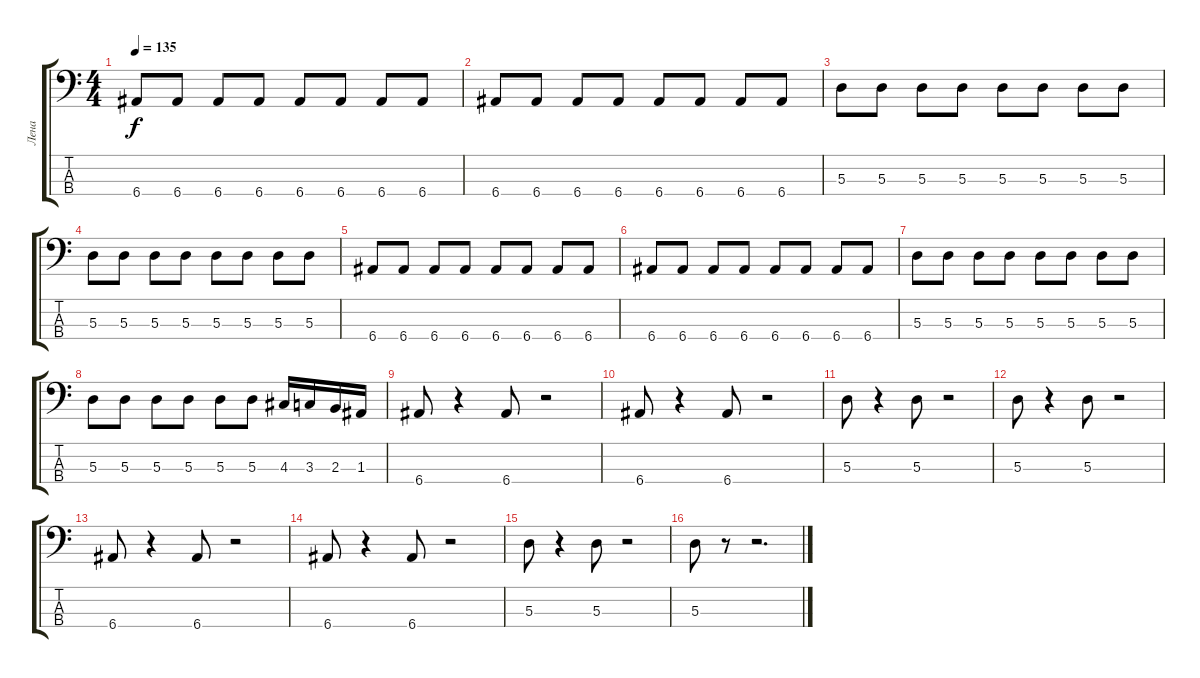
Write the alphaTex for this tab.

\track ("Лена" "Лена") {instrument electricbassfinger}
\staff {score tabs}
\tuning (G2 D2 A1 E1) {hide}
\ts (4 4)
\tempo 135
\clef f4
\ks c
6.4.8{dy f} 6.4.8 6.4.8 6.4.8 6.4.8 6.4.8 6.4.8 6.4.8 |
6.4.8 6.4.8 6.4.8 6.4.8 6.4.8 6.4.8 6.4.8 6.4.8 |
5.3.8 5.3.8 5.3.8 5.3.8 5.3.8 5.3.8 5.3.8 5.3.8 |
5.3.8 5.3.8 5.3.8 5.3.8 5.3.8 5.3.8 5.3.8 5.3.8 |
6.4.8 6.4.8 6.4.8 6.4.8 6.4.8 6.4.8 6.4.8 6.4.8 |
6.4.8 6.4.8 6.4.8 6.4.8 6.4.8 6.4.8 6.4.8 6.4.8 |
5.3.8 5.3.8 5.3.8 5.3.8 5.3.8 5.3.8 5.3.8 5.3.8 |
5.3.8 5.3.8 5.3.8 5.3.8 5.3.8 5.3.8 4.3.16 3.3.16 2.3.16 1.3.16 |
6.4.8 r.4 6.4.8 r.2 |
6.4.8 r.4 6.4.8 r.2 |
5.3.8 r.4 5.3.8 r.2 |
5.3.8 r.4 5.3.8 r.2 |
6.4.8 r.4 6.4.8 r.2 |
6.4.8 r.4 6.4.8 r.2 |
5.3.8 r.4 5.3.8 r.2 |
5.3.8 r.8 r.2{d}
